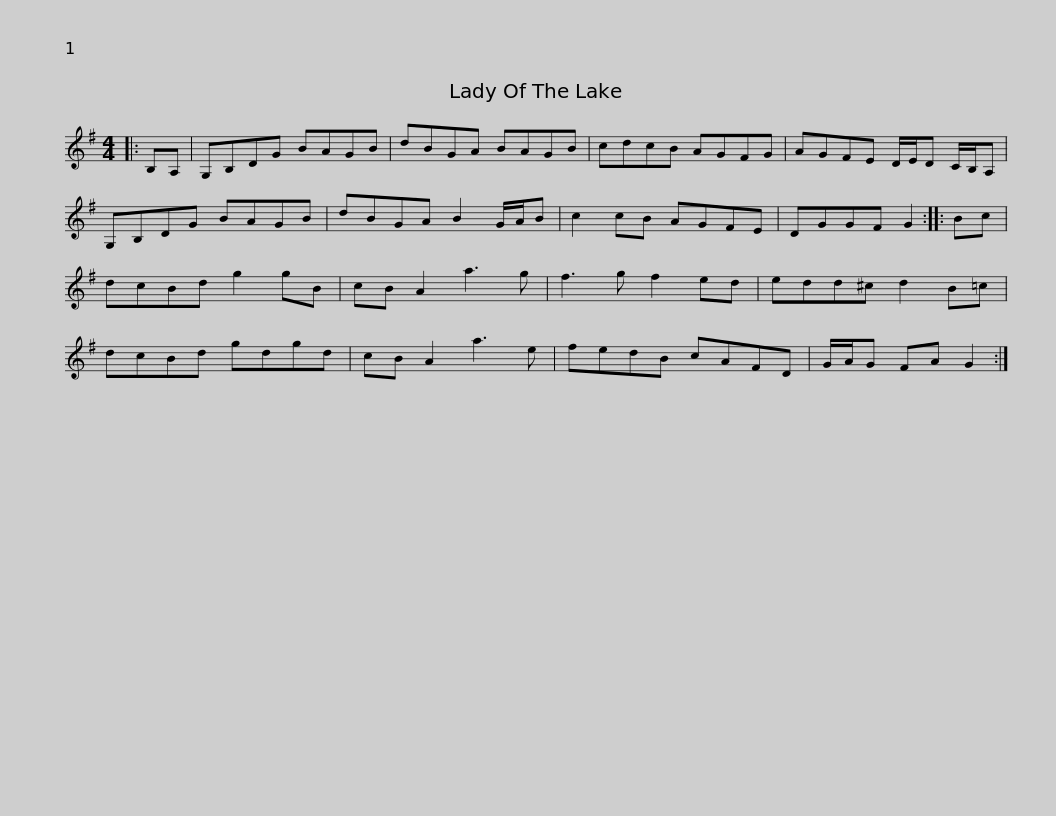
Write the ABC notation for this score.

X:1
L:1/8
M:4/4
I:linebreak $
K:G
V:1 treble
V:1
|: B,A, | G,B,DG BAGB | dBGA BAGB | cdcB AGFG | AGFE D/E/D C/B,/A, |$ %5
 G,B,DG BAGB | dBGA B2 G/A/B | c2 cB AGFE | DGGF G2 :: Bc | %10
 dcBd g2 gB | cB A2 a3 g |$ f3 g f2 ed | edd^c d2 B=c | dcBd gdgd | %15
 cB A2 a3 e | fedB cAFD | G/A/G FA G2 :| %18
